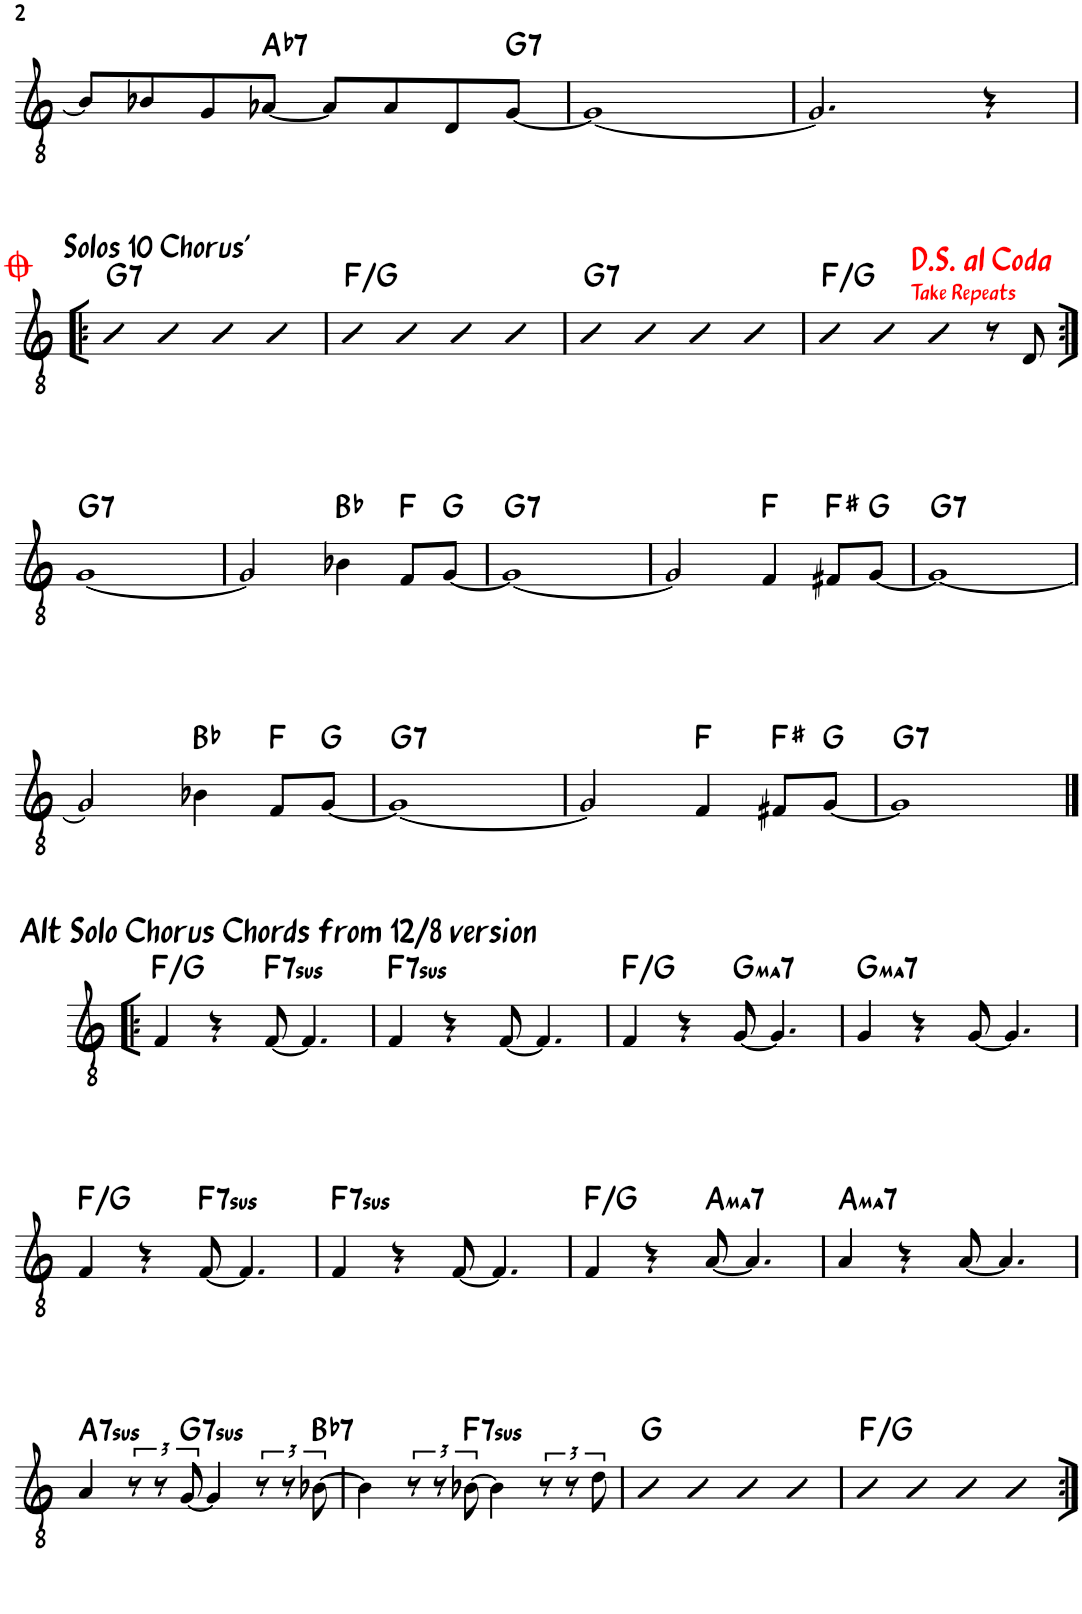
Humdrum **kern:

**kern	**harte
*part1	*part1
*staff1	*
*I"Guitar	*
*I'Gtr.	*
!!LO:PB:g=z
*clefGv2	*
*k[]	*
*M4/4	*
=28	=28
8B-/L]	.
8B-X/	.
8G/	.
!	!LO:H:kt=7
[8A-X/J	Ab:7
8A-/L]	.
8A-/	.
8D/	.
!	!LO:H:kt=7
[8G/J	G:7
=29	=29
1G_	.
=30	=30
2.G/]	.
4r	.
!!LO:LB:g=z
=31!|:	=31!|:
!	!LO:H:kt=7
4B	G:7
4B	.
4B	.
4B	.
=32	=32
4B	F:maj/2
4B	.
4B	.
4B	.
=33	=33
!	!LO:H:kt=7
4B	G:7
4B	.
4B	.
4B	.
=34	=34
4B	F:maj/2
4B	.
4B	.
8r	.
8D/	.
!!LO:LB:g=z
=35:|!	=35:|!
!	!LO:H:kt=7
[1G	G:7
=36	=36
2G/]	.
4B-X\	Bb:maj
8F/L	F:maj
[8G/J	G:maj
=37	=37
!	!LO:H:kt=7
1G_	G:7
=38	=38
2G/]	.
4F/	F:maj
8F#X/L	F#:maj
[8G/J	G:maj
=39	=39
!	!LO:H:kt=7
1G_	G:7
!!LO:LB:g=z
=40	=40
2G/]	.
4B-X\	Bb:maj
8F/L	F:maj
[8G/J	G:maj
=41	=41
!	!LO:H:kt=7
1G_	G:7
=42	=42
2G/]	.
4F/	F:maj
8F#X/L	F#:maj
[8G/J	G:maj
=43	=43
!	!LO:H:kt=7
1G]	G:7
!!LO:LB:g=z
=1|!:	=1|!:
!LO:TX:a:t=Alt Solo Chorus Chords from 12/8 version	!
4F/	F:maj/2
4r	.
!	!LO:H:kt=7sus
[8F/	F:sus4(7)
4.F/]	.
=2	=2
!	!LO:H:kt=7sus
4F/	F:sus4(7)
4r	.
[8F/	.
4.F/]	.
=3	=3
4F/	F:maj/2
4r	.
!	!LO:H:kt=ma7
[8G/	G:maj7
4.G/]	.
=4	=4
!	!LO:H:kt=ma7
4G/	G:maj7
4r	.
[8G/	.
4.G/]	.
!!LO:LB:g=z
=5	=5
4F/	F:maj/2
4r	.
!	!LO:H:kt=7sus
[8F/	F:sus4(7)
4.F/]	.
=6	=6
!	!LO:H:kt=7sus
4F/	F:sus4(7)
4r	.
[8F/	.
4.F/]	.
=7	=7
4F/	F:maj/2
4r	.
!	!LO:H:kt=ma7
[8A/	A:maj7
4.A/]	.
=8	=8
!	!LO:H:kt=ma7
4A/	A:maj7
4r	.
[8A/	.
4.A/]	.
!!LO:LB:g=z
=9	=9
!	!LO:H:kt=7sus
4A/	A:sus4(7)
12r	.
12r	.
!	!LO:H:kt=7sus
[12G/	G:sus4(7)
4G/]	.
12r	.
12r	.
!	!LO:H:kt=7
[12B-X\	Bb:7
=10	=10
4B-\]	.
12r	.
12r	.
!	!LO:H:kt=7sus
[12B-X\	F:sus4(7)
4B-\]	.
12r	.
12r	.
12d\	.
=11	=11
4B	G:maj
4B	.
4B	.
4B	.
=12	=12
4B	F:maj/2
4B	.
4B	.
4B	.
=:|!	=:|!
*-	*-
